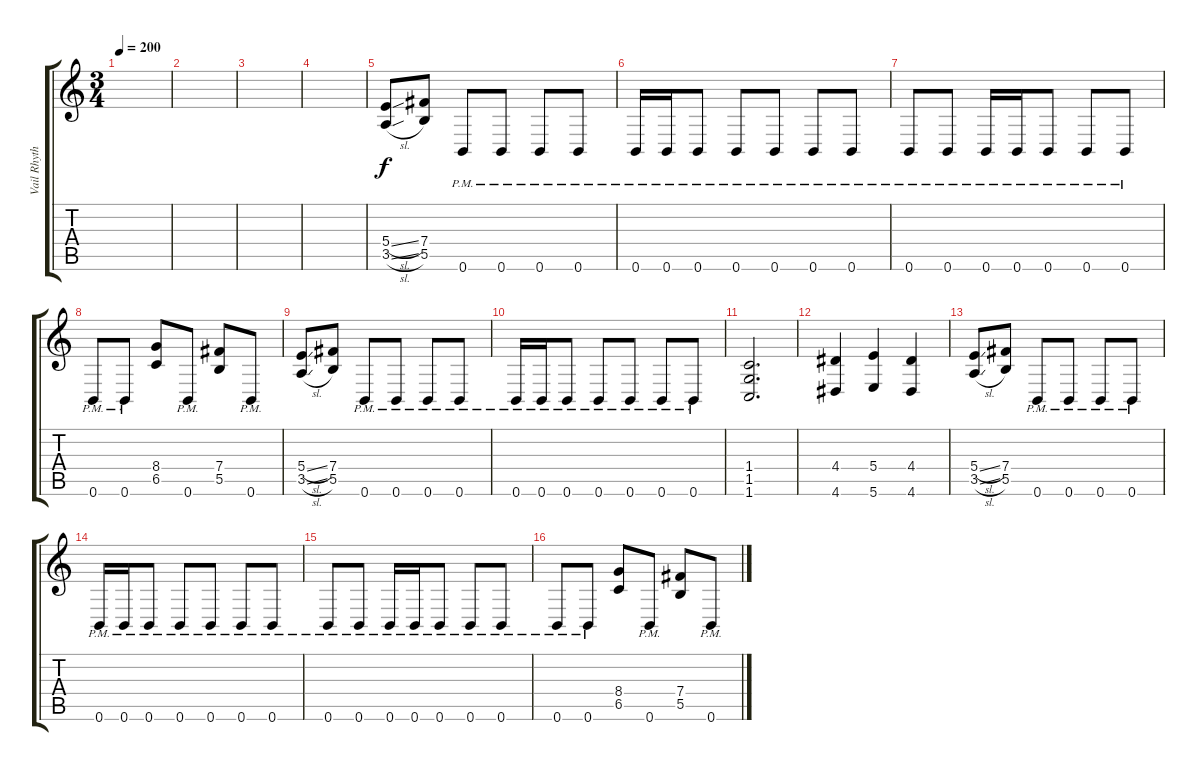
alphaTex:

\track ("Vail Rhythm" "Vail Rhyth") {instrument overdrivenguitar}
\staff {score tabs}
\tuning (Db4 Ab3 E3 B2 Gb2 B1) {hide}
\ts (3 4)
\tempo 200
\clef g2
\ks c
|
|
|
|
(5.4{sl} 3.5{sl}).8 (7.4 5.5).8 0.6{pm}.8 0.6{pm}.8 0.6{pm}.8 0.6{pm}.8 |
0.6{pm}.16 0.6{pm}.16 0.6{pm}.8 0.6{pm}.8 0.6{pm}.8 0.6{pm}.8 0.6{pm}.8 |
0.6{pm}.8 0.6{pm}.8 0.6{pm}.16 0.6{pm}.16 0.6{pm}.8 0.6{pm}.8 0.6{pm}.8 |
0.6{pm}.8 0.6{pm}.8 (8.4 6.5).8 0.6{pm}.8 (7.4 5.5).8 0.6{pm}.8 |
(5.4{sl} 3.5{sl}).8 (7.4 5.5).8 0.6{pm}.8 0.6{pm}.8 0.6{pm}.8 0.6{pm}.8 |
0.6{pm}.16 0.6{pm}.16 0.6{pm}.8 0.6{pm}.8 0.6{pm}.8 0.6{pm}.8 0.6{pm}.8 |
(1.4 1.5 1.6).2{d} |
(4.4 4.6).4 (5.4 5.6).4 (4.4 4.6).4 |
(5.4{sl} 3.5{sl}).8 (7.4 5.5).8 0.6{pm}.8 0.6{pm}.8 0.6{pm}.8 0.6{pm}.8 |
0.6{pm}.16 0.6{pm}.16 0.6{pm}.8 0.6{pm}.8 0.6{pm}.8 0.6{pm}.8 0.6{pm}.8 |
0.6{pm}.8 0.6{pm}.8 0.6{pm}.16 0.6{pm}.16 0.6{pm}.8 0.6{pm}.8 0.6{pm}.8 |
0.6{pm}.8 0.6{pm}.8 (8.4 6.5).8 0.6{pm}.8 (7.4 5.5).8 0.6{pm}.8
